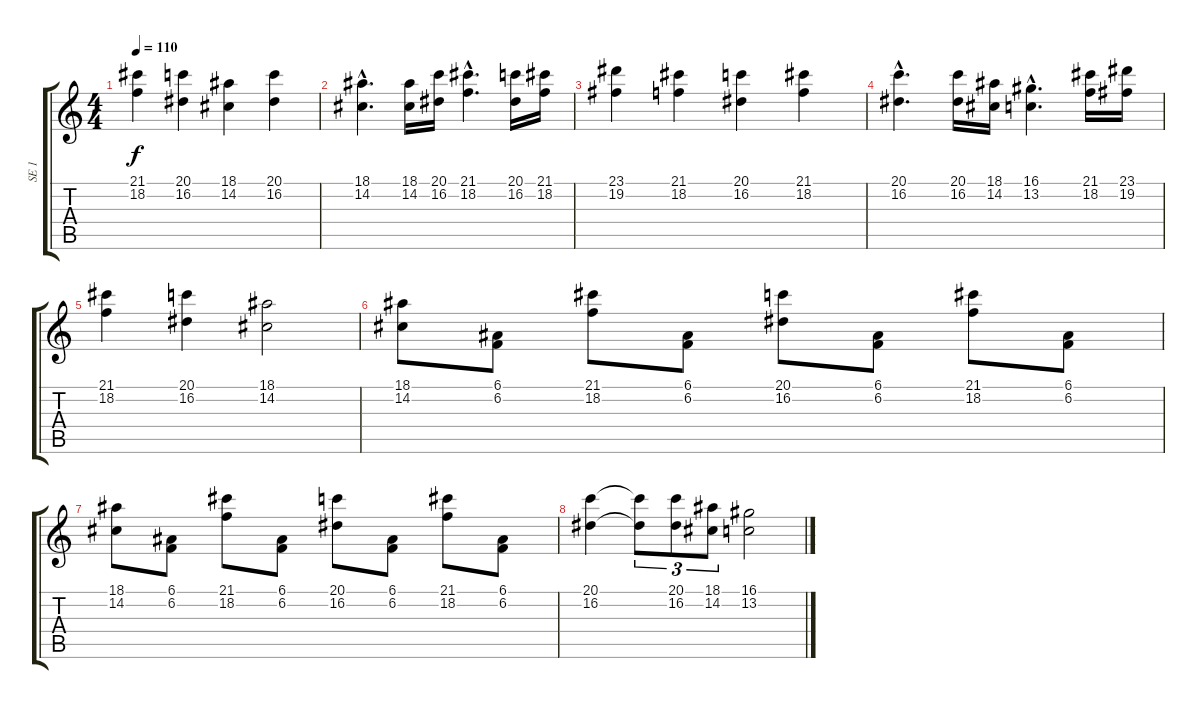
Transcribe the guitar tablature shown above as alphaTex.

\track ("SE 1" "SE 1") {instrument stringensemble1}
\staff {score tabs}
\tuning (E4 B3 G3 D3 A2 E2) {hide}
\ts (4 4)
\tempo 110
\clef g2
\ks c
(21.1 18.2).4{dy f} (20.1 16.2).4 (18.1 14.2).4 (20.1 16.2).4 |
(18.1{hac} 14.2{hac}).4{d} (18.1 14.2).16 (20.1 16.2).16 (21.1{hac} 18.2{hac}).4{d} (20.1 16.2).16 (21.1 18.2).16 |
(23.1 19.2).4 (21.1 18.2).4 (20.1 16.2).4 (21.1 18.2).4 |
(20.1{hac} 16.2{hac}).4{d} (20.1 16.2).16 (18.1 14.2).16 (16.1{hac} 13.2{hac}).4{d} (21.1 18.2).16 (23.1 19.2).16 |
(21.1 18.2).4 (20.1 16.2).4 (18.1 14.2).2 |
\section ("" "")
(18.1 14.2).8 (6.1 6.2).8 (21.1 18.2).8 (6.1 6.2).8 (20.1 16.2).8 (6.1 6.2).8 (21.1 18.2).8 (6.1 6.2).8 |
(18.1 14.2).8 (6.1 6.2).8 (21.1 18.2).8 (6.1 6.2).8 (20.1 16.2).8 (6.1 6.2).8 (21.1 18.2).8 (6.1 6.2).8 |
(20.1 16.2).4 (20.1{t} 16.2{t}).8{tu (3 2)} (20.1 16.2).8{tu (3 2)} (18.1 14.2).8{tu (3 2)} (16.1 13.2).2
